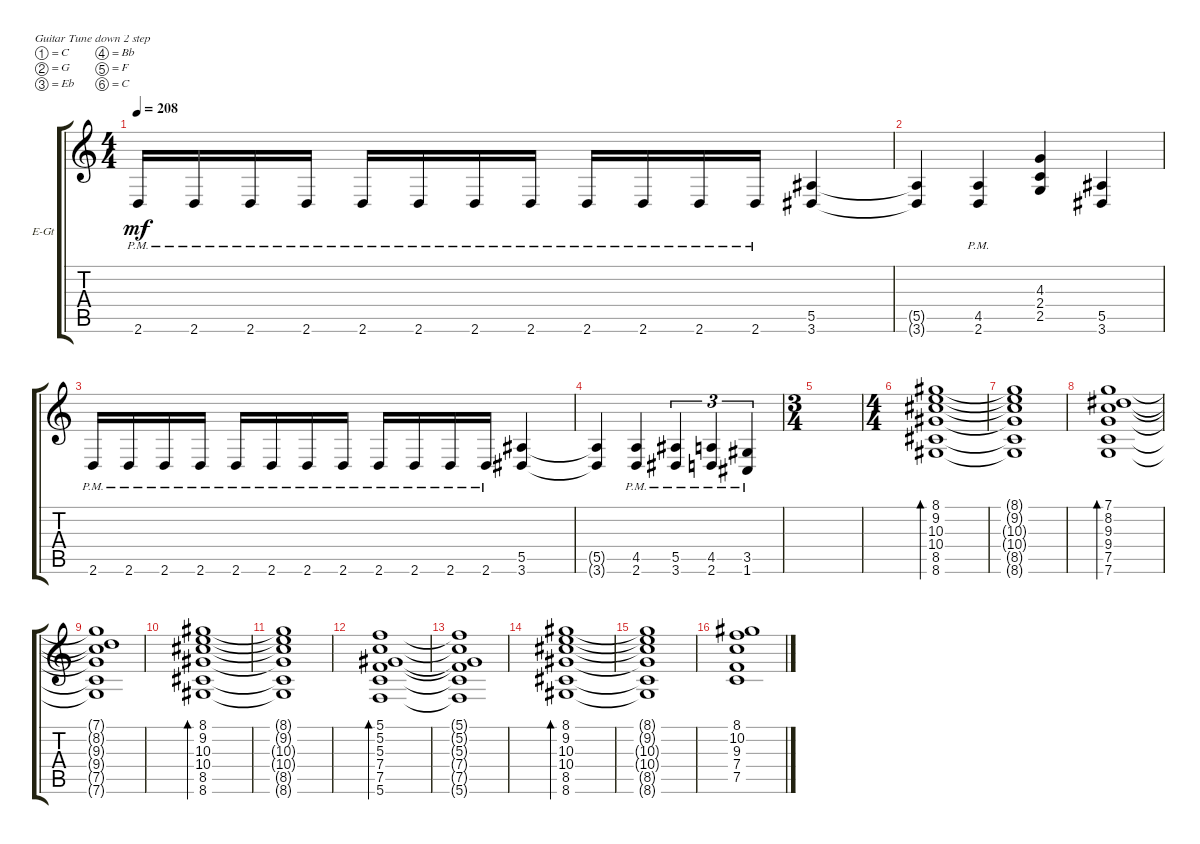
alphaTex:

\defaultSystemsLayout 4
\bracketExtendMode groupsimilarinstruments
\firstSystemTrackNameOrientation horizontal
\otherSystemsTrackNameOrientation horizontal
\track ("Knight Rhythm" "E-Gt") {instrument overdrivenguitar}
\staff {score tabs}
\tuning (C4 G3 Eb3 Bb2 F2 C2)
\ts (4 4)
\tempo 208
\clef g2
\ks c
2.6{pm}.16{dy mf} 2.6{pm}.16 2.6{pm}.16 2.6{pm}.16 2.6{pm}.16 2.6{pm}.16 2.6{pm}.16 2.6{pm}.16 2.6{pm}.16 2.6{pm}.16 2.6{pm}.16 2.6{pm}.16 (3.6 5.5).4 |
(5.5{t} 3.6{t}).4 (2.6{pm} 4.5{pm}).4 (2.4 4.3 2.5).4 (3.6 5.5).4 |
2.6{pm}.16 2.6{pm}.16 2.6{pm}.16 2.6{pm}.16 2.6{pm}.16 2.6{pm}.16 2.6{pm}.16 2.6{pm}.16 2.6{pm}.16 2.6{pm}.16 2.6{pm}.16 2.6{pm}.16 (3.6 5.5).4 |
(5.5{t} 3.6{t}).4 (2.6{pm} 4.5{pm}).4 (5.5{pm} 3.6{pm}).4{tu (3 2)} (4.5{pm} 2.6{pm}).4{tu (3 2)} (3.5{pm} 1.6{pm}).4{tu (3 2)} |
\ts (3 4)
|
\ts (4 4)
(10.3 10.4 8.5 9.2 8.1 8.6).1{bd 107} |
(8.1{t} 9.2{t} 10.3{t} 10.4{t} 8.5{t} 8.6{t}).1 |
(9.3 9.4 7.5 8.2 7.1 7.6).1{bd 107} |
(7.1{t} 8.2{t} 9.3{t} 9.4{t} 7.5{t} 7.6{t}).1 |
(10.3 10.4 8.5 9.2 8.1 8.6).1{bd 107} |
(8.1{t} 9.2{t} 10.3{t} 10.4{t} 8.5{t} 8.6{t}).1 |
(5.3 7.4 7.5 5.2 5.1 5.6).1{bd 107} |
(5.6{t} 7.5{t} 7.4{t} 5.3{t} 5.2{t} 5.1{t}).1 |
(10.3 10.4 8.5 9.2 8.1 8.6).1{bd 107} |
(8.1{t} 9.2{t} 10.3{t} 10.4{t} 8.5{t} 8.6{t}).1 |
(9.3 7.4 10.2 8.1 7.5).1
